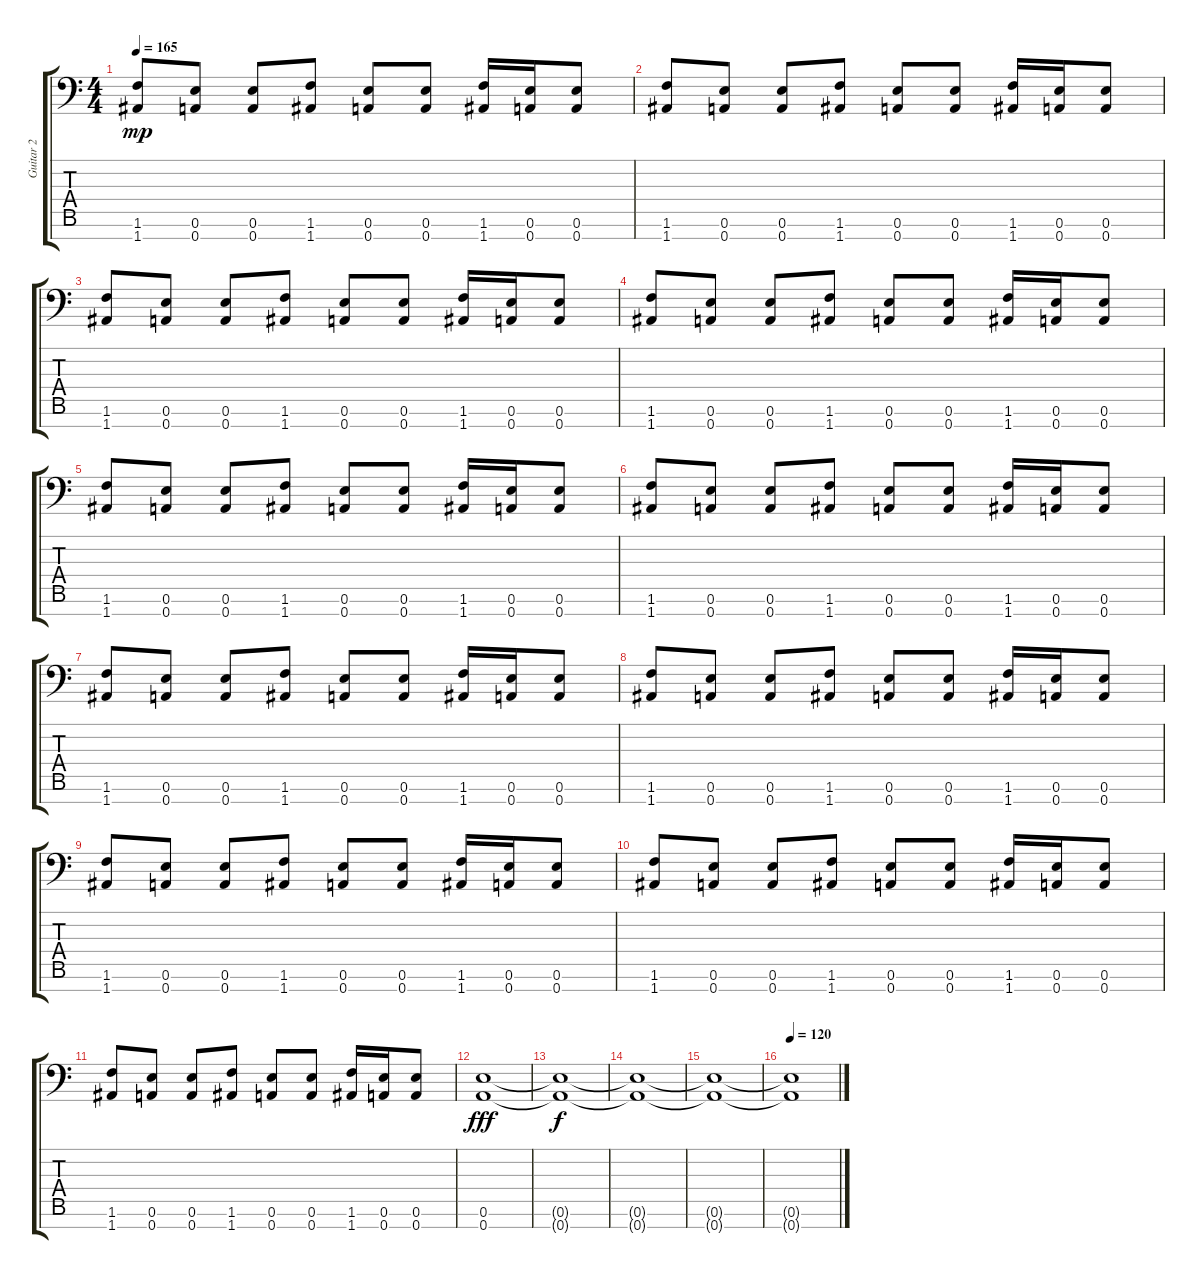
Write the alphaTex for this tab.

\track ("Guitar 2" "Guitar 2") {instrument distortionguitar}
\staff {score tabs}
\tuning (E4 B3 G3 D3 A2 E2 A1) {hide}
\ts (4 4)
\tempo 165
\clef f4
\ks c
(1.6 1.7).8{dy mp} (0.6 0.7).8 (0.6 0.7).8 (1.6 1.7).8 (0.6 0.7).8 (0.6 0.7).8 (1.6 1.7).16 (0.6 0.7).16 (0.6 0.7).8 |
(1.6 1.7).8 (0.6 0.7).8 (0.6 0.7).8 (1.6 1.7).8 (0.6 0.7).8 (0.6 0.7).8 (1.6 1.7).16 (0.6 0.7).16 (0.6 0.7).8 |
(1.6 1.7).8 (0.6 0.7).8 (0.6 0.7).8 (1.6 1.7).8 (0.6 0.7).8 (0.6 0.7).8 (1.6 1.7).16 (0.6 0.7).16 (0.6 0.7).8 |
(1.6 1.7).8 (0.6 0.7).8 (0.6 0.7).8 (1.6 1.7).8 (0.6 0.7).8 (0.6 0.7).8 (1.6 1.7).16 (0.6 0.7).16 (0.6 0.7).8 |
(1.6 1.7).8 (0.6 0.7).8 (0.6 0.7).8 (1.6 1.7).8 (0.6 0.7).8 (0.6 0.7).8 (1.6 1.7).16 (0.6 0.7).16 (0.6 0.7).8 |
(1.6 1.7).8 (0.6 0.7).8 (0.6 0.7).8 (1.6 1.7).8 (0.6 0.7).8 (0.6 0.7).8 (1.6 1.7).16 (0.6 0.7).16 (0.6 0.7).8 |
(1.6 1.7).8 (0.6 0.7).8 (0.6 0.7).8 (1.6 1.7).8 (0.6 0.7).8 (0.6 0.7).8 (1.6 1.7).16 (0.6 0.7).16 (0.6 0.7).8 |
(1.6 1.7).8 (0.6 0.7).8 (0.6 0.7).8 (1.6 1.7).8 (0.6 0.7).8 (0.6 0.7).8 (1.6 1.7).16 (0.6 0.7).16 (0.6 0.7).8 |
(1.6 1.7).8 (0.6 0.7).8 (0.6 0.7).8 (1.6 1.7).8 (0.6 0.7).8 (0.6 0.7).8 (1.6 1.7).16 (0.6 0.7).16 (0.6 0.7).8 |
(1.6 1.7).8 (0.6 0.7).8 (0.6 0.7).8 (1.6 1.7).8 (0.6 0.7).8 (0.6 0.7).8 (1.6 1.7).16 (0.6 0.7).16 (0.6 0.7).8 |
(1.6 1.7).8 (0.6 0.7).8 (0.6 0.7).8 (1.6 1.7).8 (0.6 0.7).8 (0.6 0.7).8 (1.6 1.7).16 (0.6 0.7).16 (0.6 0.7).8 |
(0.6 0.7).1{dy fff} |
(0.6{t} 0.7{t}).1{dy f} |
(0.6{t} 0.7{t}).1 |
(0.6{t} 0.7{t}).1 |
\tempo 120
(0.6{t} 0.7{t}).1{volume 0}
